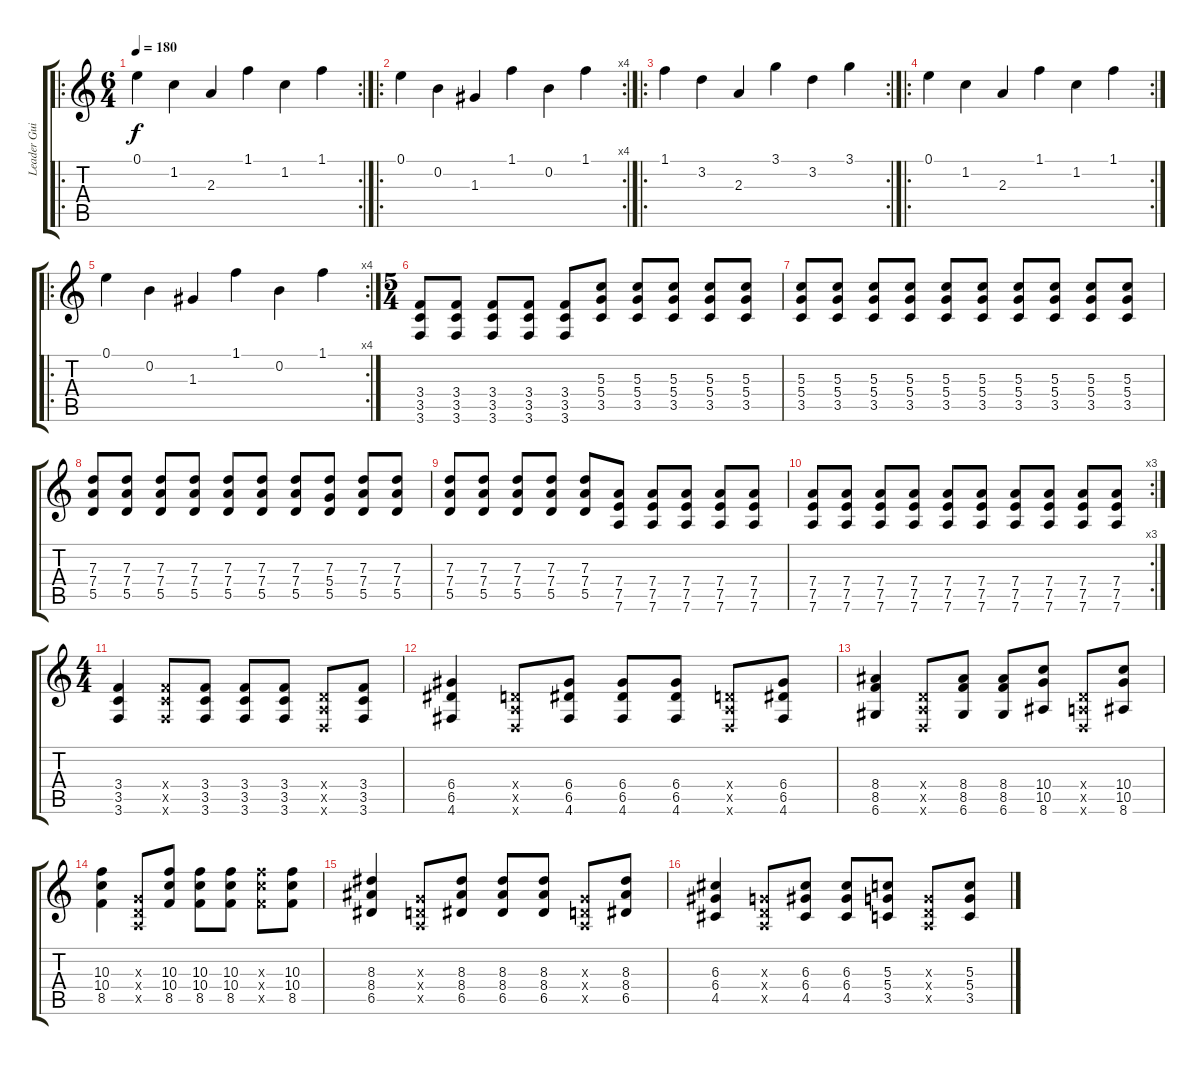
\track ("Leader Guitar" "Leader Gui") {instrument acousticguitarnylon}
\staff {score tabs}
\tuning (E4 B3 G3 D3 A2 D2) {hide}
\ro
\rc 2
\ts (6 4)
\tempo 180
\clef g2
\ks c
0.1.4{dy f} 1.2.4 2.3.4 1.1.4 1.2.4 1.1.4 |
\ro
\rc 4
0.1.4 0.2.4 1.3.4 1.1.4 0.2.4 1.1.4 |
\ro
\rc 2
1.1.4 3.2.4 2.3.4 3.1.4 3.2.4 3.1.4 |
\ro
\rc 2
0.1.4 1.2.4 2.3.4 1.1.4 1.2.4 1.1.4 |
\ro
\rc 4
0.1.4 0.2.4 1.3.4 1.1.4 0.2.4 1.1.4 |
\ts (5 4)
(3.4 3.5 3.6).8 (3.4 3.5 3.6).8 (3.4 3.5 3.6).8 (3.4 3.5 3.6).8 (3.4 3.5 3.6).8 (5.3 5.4 3.5).8 (5.3 5.4 3.5).8 (5.3 5.4 3.5).8 (5.3 5.4 3.5).8 (5.3 5.4 3.5).8 |
(5.3 5.4 3.5).8 (5.3 5.4 3.5).8 (5.3 5.4 3.5).8 (5.3 5.4 3.5).8 (5.3 5.4 3.5).8 (5.3 5.4 3.5).8 (5.3 5.4 3.5).8 (5.3 5.4 3.5).8 (5.3 5.4 3.5).8 (5.3 5.4 3.5).8 |
(7.3 7.4 5.5).8 (7.3 7.4 5.5).8 (7.3 7.4 5.5).8 (7.3 7.4 5.5).8 (7.3 7.4 5.5).8 (7.3 7.4 5.5).8 (7.3 7.4 5.5).8 (7.3 5.4 5.5).8 (7.3 7.4 5.5).8 (7.3 7.4 5.5).8 |
(7.3 7.4 5.5).8 (7.3 7.4 5.5).8 (7.3 7.4 5.5).8 (7.3 7.4 5.5).8 (7.3 7.4 5.5).8 (7.4 7.5 7.6).8 (7.4 7.5 7.6).8 (7.4 7.5 7.6).8 (7.4 7.5 7.6).8 (7.4 7.5 7.6).8 |
\rc 3
(7.4 7.5 7.6).8 (7.4 7.5 7.6).8 (7.4 7.5 7.6).8 (7.4 7.5 7.6).8 (7.4 7.5 7.6).8 (7.4 7.5 7.6).8 (7.4 7.5 7.6).8 (7.4 7.5 7.6).8 (7.4 7.5 7.6).8 (7.4 7.5 7.6).8 |
\ts (4 4)
(3.4 3.5 3.6).4{instrument distortionguitar} (3.4{x} 3.5{x} 3.6{x}).8 (3.4 3.5 3.6).8 (3.4 3.5 3.6).8 (3.4 3.5 3.6).8 (0.4{x} 0.5{x} 0.6{x}).8 (3.4 3.5 3.6).8 |
(6.4 6.5 4.6).4 (0.4{x} 0.5{x} 0.6{x}).8 (6.4 6.5 4.6).8 (6.4 6.5 4.6).8 (6.4 6.5 4.6).8 (0.4{x} 0.5{x} 0.6{x}).8 (6.4 6.5 4.6).8 |
(8.4 8.5 6.6).4 (0.4{x} 0.5{x} 0.6{x}).8 (8.4 8.5 6.6).8 (8.4 8.5 6.6).8 (10.4 10.5 8.6).8 (0.4{x} 0.5{x} 0.6{x}).8 (10.4 10.5 8.6).8 |
(10.3 10.4 8.5).4 (0.3{x} 0.4{x} 0.5{x}).8 (10.3 10.4 8.5).8 (10.3 10.4 8.5).8 (10.3 10.4 8.5).8 (10.3{x} 10.4{x} 8.5{x}).8 (10.3 10.4 8.5).8 |
(8.3 8.4 6.5).4 (0.3{x} 0.4{x} 0.5{x}).8 (8.3 8.4 6.5).8 (8.3 8.4 6.5).8 (8.3 8.4 6.5).8 (0.3{x} 0.4{x} 0.5{x}).8 (8.3 8.4 6.5).8 |
(6.3 6.4 4.5).4 (0.3{x} 0.4{x} 0.5{x}).8 (6.3 6.4 4.5).8 (6.3 6.4 4.5).8 (5.3 5.4 3.5).8 (0.3{x} 0.4{x} 0.5{x}).8 (5.3 5.4 3.5).8
